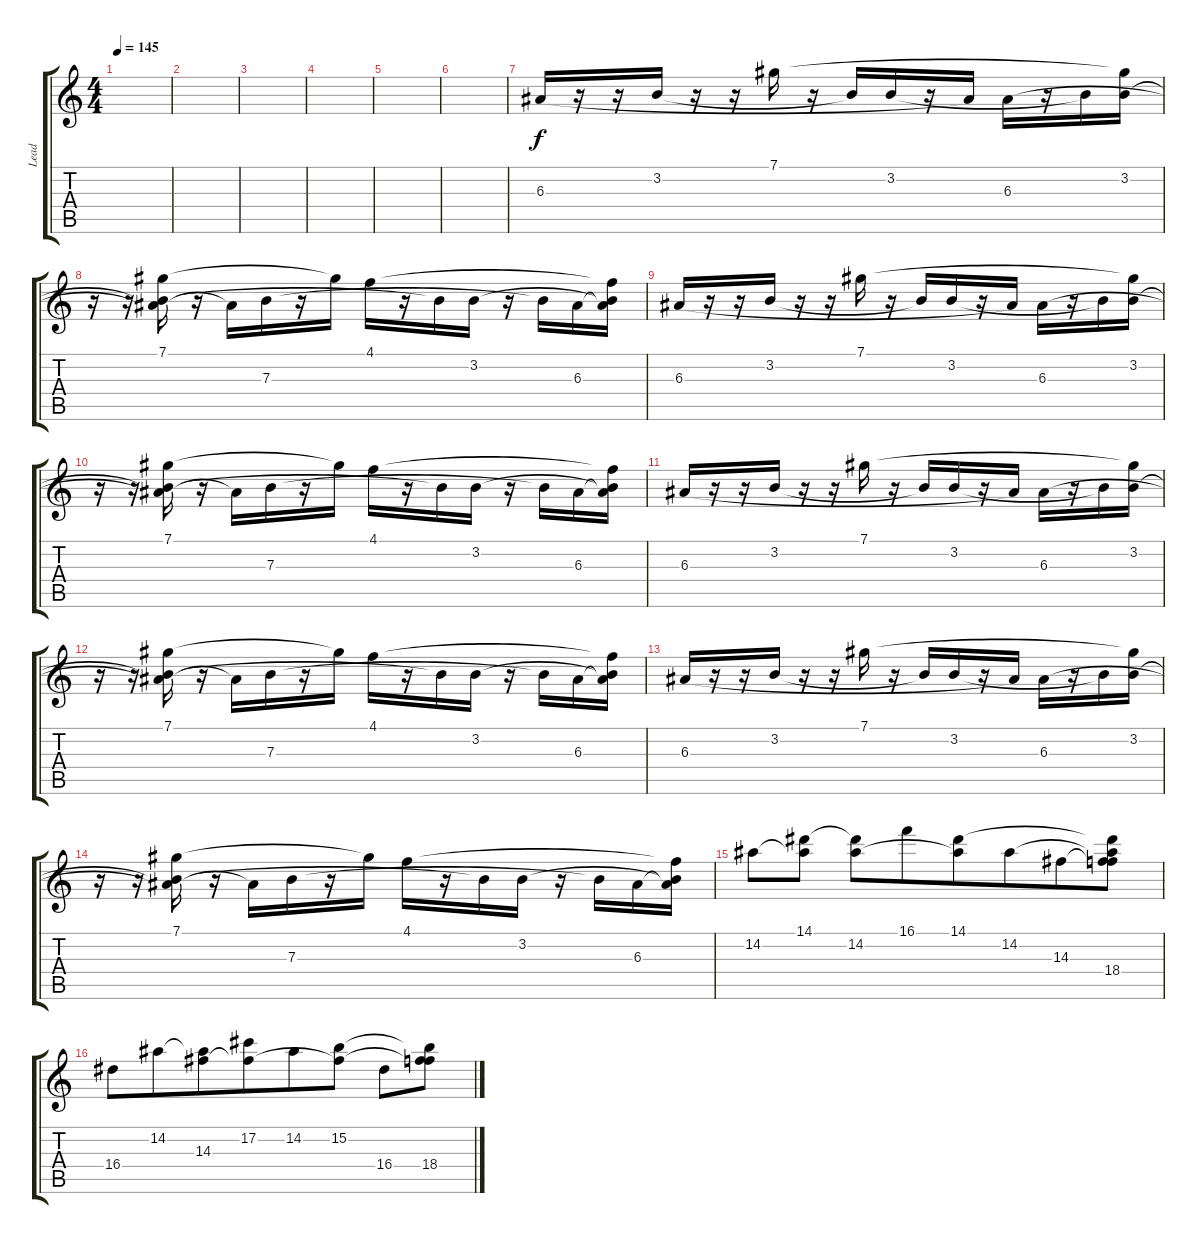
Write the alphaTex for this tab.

\track ("Lead" "Lead") {instrument overdrivenguitar}
\staff {score tabs}
\tuning (Db4 Ab3 E3 B2 Gb2 B1) {hide}
\ts (4 4)
\tempo 145
\clef g2
\ks c
|
|
|
|
|
|
6.3.16{beam merge} r.16{beam merge} r.16{beam merge} 3.2.16 r.16 r.16{beam merge} 7.1.16 r.16{beam merge} 3.2{t}.16 3.2.16 r.16 6.3{t}.16 6.3.16{beam merge} r.16 3.2{t}.16 (7.1{t} 3.2).16 |
r.16 r.16 (7.1 3.2{t} 6.3{t}).16 r.16{beam merge} 6.3{t}.16{beam merge} 7.3.16 r.16{beam merge} 7.1{t}.16 4.1.16 r.16{beam merge} 3.2{t}.16 3.2.16 r.16{beam merge} 7.3{t}.16 6.3.16 (4.1{t} 3.2{t} 6.3{t}).16 |
6.3.16{beam merge} r.16{beam merge} r.16{beam merge} 3.2.16 r.16 r.16{beam merge} 7.1.16 r.16{beam merge} 3.2{t}.16 3.2.16 r.16 6.3{t}.16 6.3.16{beam merge} r.16 3.2{t}.16 (7.1{t} 3.2).16 |
r.16 r.16 (7.1 3.2{t} 6.3{t}).16 r.16{beam merge} 6.3{t}.16{beam merge} 7.3.16 r.16{beam merge} 7.1{t}.16 4.1.16 r.16{beam merge} 3.2{t}.16 3.2.16 r.16{beam merge} 7.3{t}.16 6.3.16 (4.1{t} 3.2{t} 6.3{t}).16 |
6.3.16{beam merge} r.16{beam merge} r.16{beam merge} 3.2.16 r.16 r.16{beam merge} 7.1.16 r.16{beam merge} 3.2{t}.16 3.2.16 r.16 6.3{t}.16 6.3.16{beam merge} r.16 3.2{t}.16 (7.1{t} 3.2).16 |
r.16 r.16 (7.1 3.2{t} 6.3{t}).16 r.16{beam merge} 6.3{t}.16{beam merge} 7.3.16 r.16{beam merge} 7.1{t}.16 4.1.16 r.16{beam merge} 3.2{t}.16 3.2.16 r.16{beam merge} 7.3{t}.16 6.3.16 (4.1{t} 3.2{t} 6.3{t}).16 |
6.3.16{beam merge} r.16{beam merge} r.16{beam merge} 3.2.16 r.16 r.16{beam merge} 7.1.16 r.16{beam merge} 3.2{t}.16 3.2.16 r.16 6.3{t}.16 6.3.16{beam merge} r.16 3.2{t}.16 (7.1{t} 3.2).16 |
r.16 r.16 (7.1 3.2{t} 6.3{t}).16 r.16{beam merge} 6.3{t}.16{beam merge} 7.3.16 r.16{beam merge} 7.1{t}.16 4.1.16 r.16{beam merge} 3.2{t}.16 3.2.16 r.16{beam merge} 7.3{t}.16 6.3.16 (4.1{t} 3.2{t} 6.3{t}).16 |
14.2.8{beam merge} (14.1 14.2{t}).8 (14.1{t} 14.2).8 16.1.8{beam merge} (14.1 14.2{t}).8{beam merge} 14.2.8{beam merge} 14.3.8 (14.1{t} 14.2{t} 14.3{t} 18.4).8 |
16.4.8 14.2.8{beam merge} (14.2{t} 14.3).8{beam merge} (17.2 14.3{t}).8{beam merge} 14.2.8 (15.2 14.3{t}).8 16.4.8 (15.2{t} 14.3{t} 18.4).8
